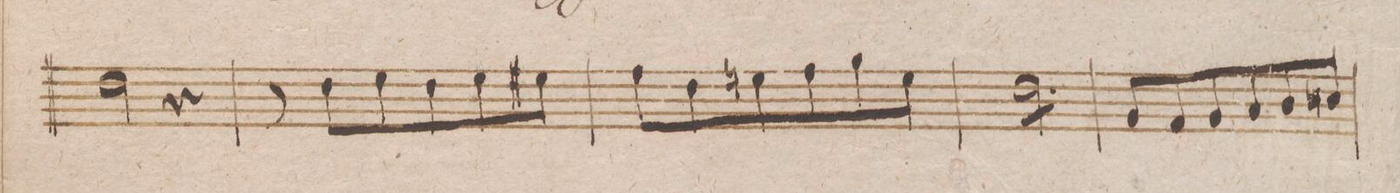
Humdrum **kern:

**kern	**dynam
*I"Violoncello et Baſso.	*
*clefF4	*
*k[b-]	*
*met(c|)	*
*M3/4	*
2F\	.
4r	.
=132	=132
8r	.
8F\L	.
8G\	.
8F\	.
8G\	.
8G#X\J	.
=133	=133
8A\L	.
8F\	.
8G\	.
8A\	.
8B-\	.
8G\J	.
=134	=134
*tremolo	*
8F\L	.
8F\	.
8F\	.
8F\	.
8F\	.
8F\J	.
*Xtremolo	*
=135	=135
8BB-/L	.
8AA/	.
8BB-/	.
8C/	.
8D/	.
8E/J	.
=136	=136
*-	*-
